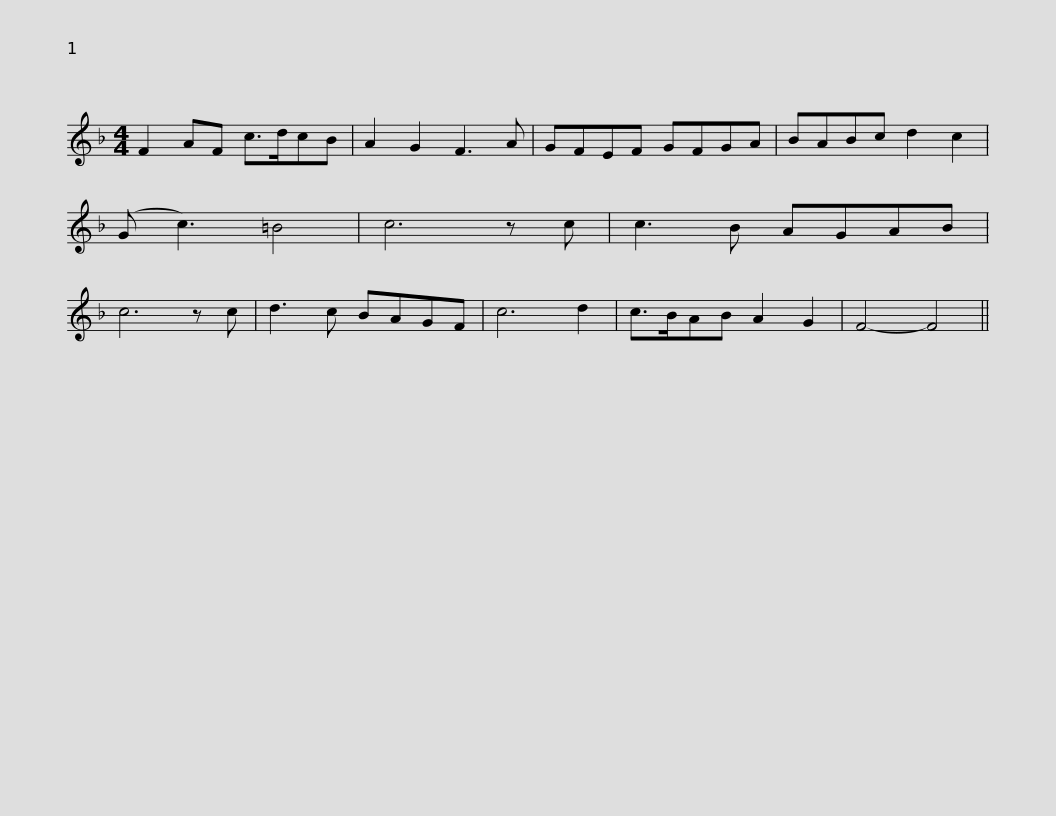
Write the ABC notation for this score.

X:1
L:1/8
M:4/4
I:linebreak $
K:F
V:1 treble
V:1
 F2 AF c>dcB | A2 G2 F3 A | GFEF GFGA | BABc d2 c2 | (G c3) =B4 | %5
 c6 z c | c3 B AGAB |$ c6 z c | d3 c BAGF | c6 d2 | %10
 c>BAB A2 G2 | F4- F4 || %12
